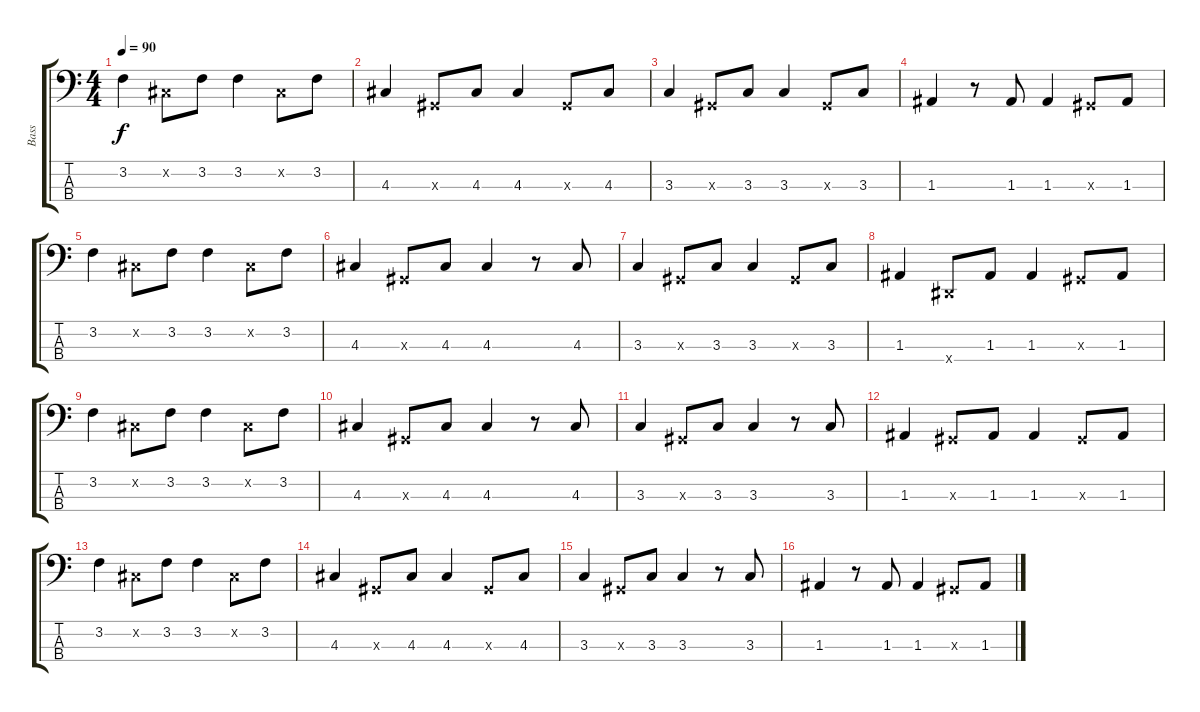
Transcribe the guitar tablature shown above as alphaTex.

\track ("Bass" "Bass") {instrument electricbassfinger}
\staff {score tabs}
\tuning (G2 D2 A1 E1) {hide}
\ts (4 4)
\tempo 90
\clef f4
\ks c
3.2.4{dy f instrument electricbassfinger} -1.2{x}.8 3.2.8 3.2.4 -1.2{x}.8 3.2.8 |
4.3.4 -1.3{x}.8 4.3.8 4.3.4 -1.3{x}.8 4.3.8 |
3.3.4 -1.3{x}.8 3.3.8 3.3.4 -1.3{x}.8 3.3.8 |
1.3.4 r.8 1.3.8 1.3.4 -1.3{x}.8 1.3.8 |
3.2.4 -1.2{x}.8 3.2.8 3.2.4 -1.2{x}.8 3.2.8 |
4.3.4 -1.3{x}.8 4.3.8 4.3.4 r.8 4.3.8 |
3.3.4 -1.3{x}.8 3.3.8 3.3.4 -1.3{x}.8 3.3.8 |
1.3.4 -1.4{x}.8 1.3.8 1.3.4 -1.3{x}.8 1.3.8 |
3.2.4 -1.2{x}.8 3.2.8 3.2.4 -1.2{x}.8 3.2.8 |
4.3.4 -1.3{x}.8 4.3.8 4.3.4 r.8 4.3.8 |
3.3.4 -1.3{x}.8 3.3.8 3.3.4 r.8 3.3.8 |
1.3.4 -1.3{x}.8 1.3.8 1.3.4 -1.3{x}.8 1.3.8 |
3.2.4 -1.2{x}.8 3.2.8 3.2.4 -1.2{x}.8 3.2.8 |
4.3.4 -1.3{x}.8 4.3.8 4.3.4 -1.3{x}.8 4.3.8 |
3.3.4 -1.3{x}.8 3.3.8 3.3.4 r.8 3.3.8 |
1.3.4 r.8 1.3.8 1.3.4 -1.3{x}.8 1.3.8
